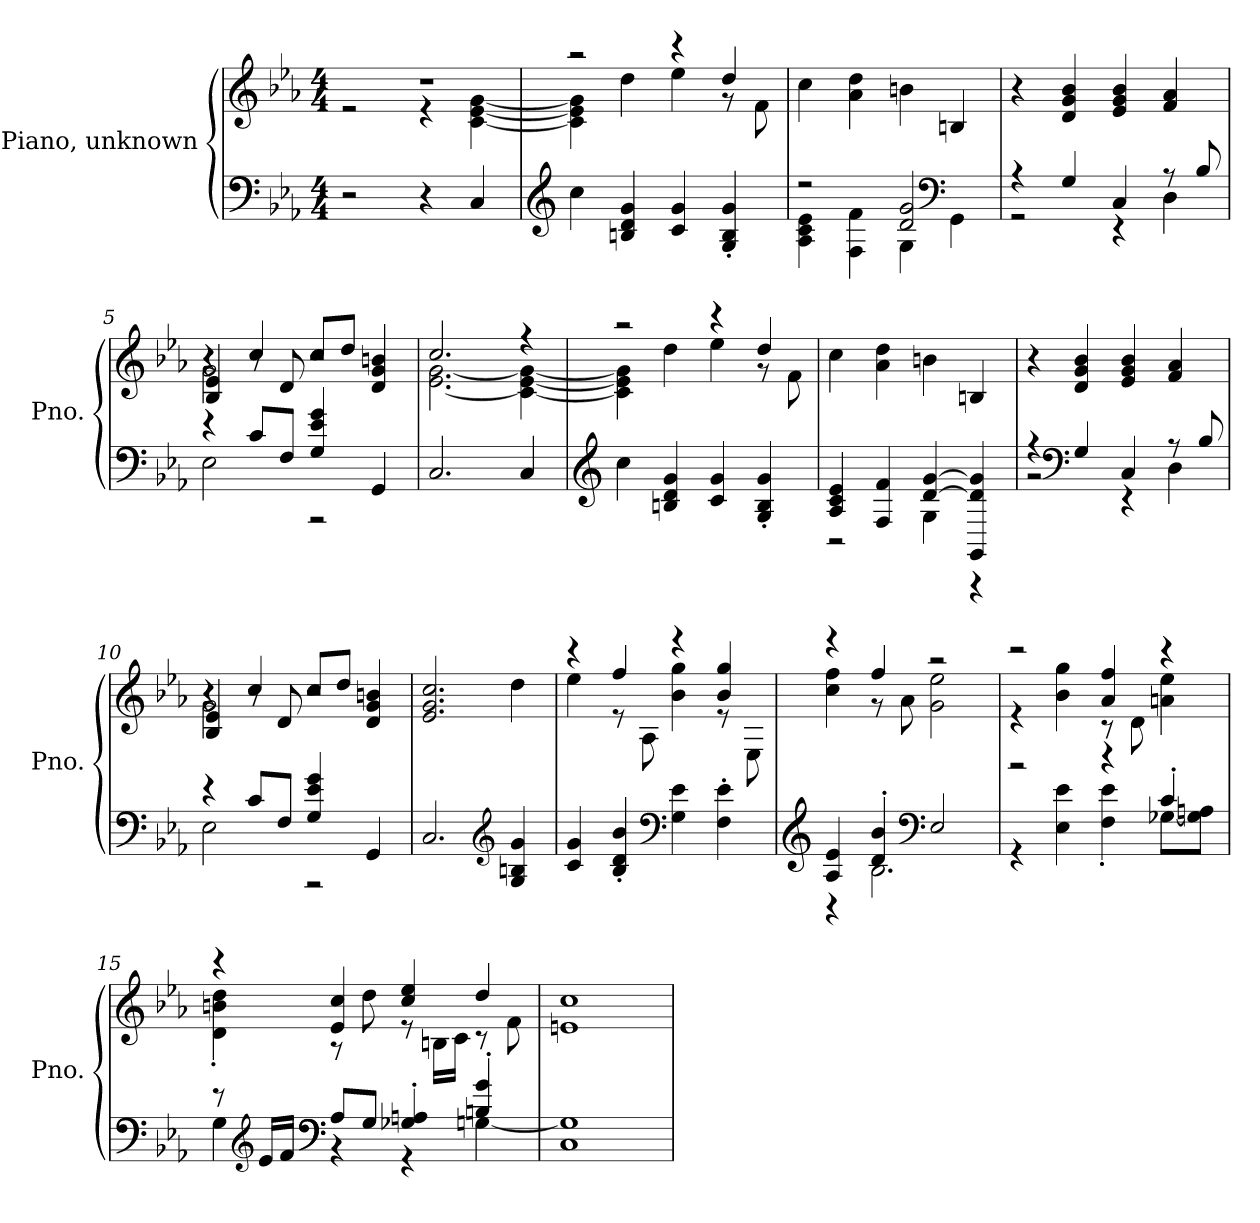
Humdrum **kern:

**kern	**kern
*part1	*part1
*staff2	*staff1
*I"Piano, unknown	*
*I'Pno.	*
*clefF4	*clefG2
*k[b-e-a-]	*k[b-e-a-]
*M4/4	*M4/4
*MM120	*MM120
=1	=1
*	*^
2r	1r	2r
4r	.	4r
4C/	.	[4c\ [4e-\ [4g\
=2	=2	=2
*clefG2	*	*
4cc\	2r	4c\] 4e-\] 4g\]
4Bn/ 4d/ 4g/	.	4dd\
4c/ 4g/	4r	4ee-\
4G/' 4B/' 4g/'	4dd/	8r
.	.	8f\
*	*v	*v
=3	=3
*^	*
2r	4A-\ 4c\ 4e-\	4cc\
.	4F\ 4f\	4a-\ 4dd\
2d/ 2g/	4G\	4bn\
*clefF4	*	*
.	4GG\	4Bn/
=4	=4	=4
4r	2r	4r
4G/	.	4d/ 4g/ 4b-/
4C/	4r	4e-/ 4g/ 4b-/
8r	4D\	4f/ 4a-/
8B-/	.	.
=5	=5	=5
*	*	*^
*	*	*	*^
4r	2E-\	4r	2g\	4B-/ 4e-/
8c/L	.	4cc/	.	8r
8F/J	.	.	.	8d/
4G/ 4e-/ 4g/	2r	2r	2r	8cc/L
.	.	.	.	8dd/J
4GG/	.	.	.	4d/ 4g/ 4bn/
*v	*v	*	*	*
*	*	*v	*v
=6	=6	=6
2.C/	2.cc/	[2.e-\ [2.g\
4C/	4r	[4c\ 4e-\_ 4g\_
!!LO:LB:g=z	!!
=7	=7	=7
*clefG2	*	*
4cc\	2r	4c\] 4e-\] 4g\]
4Bn/ 4d/ 4g/	.	4dd\
4c/ 4g/	4r	4ee-\
4G/' 4B/' 4g/'	4dd/	8r
.	.	8f\
*	*v	*v
=8	=8
*^	*
4A-/ 4c/ 4e-/	2r	4cc\
4F/ 4f/	.	4a-\ 4dd\
[4d/ [4g/	4G\	4bn\
4GG/ 4d/] 4g/]	4r	4Bn/
=9	=9	=9
4r	2r	4r
*clefF4	*	*
4G/	.	4d/ 4g/ 4b-/
4C/	4r	4e-/ 4g/ 4b-/
8r	4D\	4f/ 4a-/
8B-/	.	.
=10	=10	=10
*	*	*^
*	*	*	*^
4r	2E-\	4r	2g\	4B-/ 4e-/
8c/L	.	4cc/	.	8r
8F/J	.	.	.	8d/
4G/ 4e-/ 4g/	2r	2r	2r	8cc/L
.	.	.	.	8dd/J
4GG/	.	.	.	4d/ 4g/ 4bn/
*v	*v	*	*	*
*	*v	*v	*v
=11	=11
2.C/	2.e-/ 2.g/ 2.cc/
*clefG2	*
4G/ 4Bn/ 4g/	4dd\
!!LO:LB:g=z
=12	=12
*	*^
4c/ 4g/	4r	4ee-\
4B-/' 4d/' 4b-/'	4ff/	8r
.	.	8A-\
*clefF4	*	*
4G\ 4e-\	4r	4b-\ 4gg\
4F\' 4e-\'	4b-/ 4gg/	8r
.	.	8E-\
=13	=13	=13
*clefG2	*	*
*^	*	*
4A-/ 4e-/	4r	4r	4cc\ 4ff\
4d/' 4b-/'	2.B-\	4ff/	8r
.	.	.	8a-\
*clefF4	*	*	*
2E-/	.	2r	2g\ 2ee-\
=14	=14	=14	=14
2r	4r	2r	4r
.	4E-\ 4e-\	.	4b-\ 4gg\
4r	4F\' 4e-\'	4a-/ 4ff/	8r
.	.	.	8d\
4c'/	[8G-X\L	4r	4an\ 4ee-\
.	8G-\] 8An\J	.	.
=15	=15	=15	=15
8r	4G\	4r	4d\' 4bn\' 4dd\'
*clefG2	*	*	*
16e-/LL	.	.	.
16f/JJ	.	.	.
*clefF4	*	*	*
8A-/L	4r	4e-/ 4cc/	8r
8G/J	.	.	8dd\
4G-X/' 4An/'	4r	4cc/ 4ee-/	8r
.	.	.	16Bn\LL
.	.	.	16c\JJ
4Bn/' 4g/'	[4Gn\	4dd/	8r
.	.	.	8f\
*	*	*v	*v
!!LO:LB:g=z
=16	=16	=16
1C	1G]	1en 1cc
*v	*v	*
=	=
*-	*-
